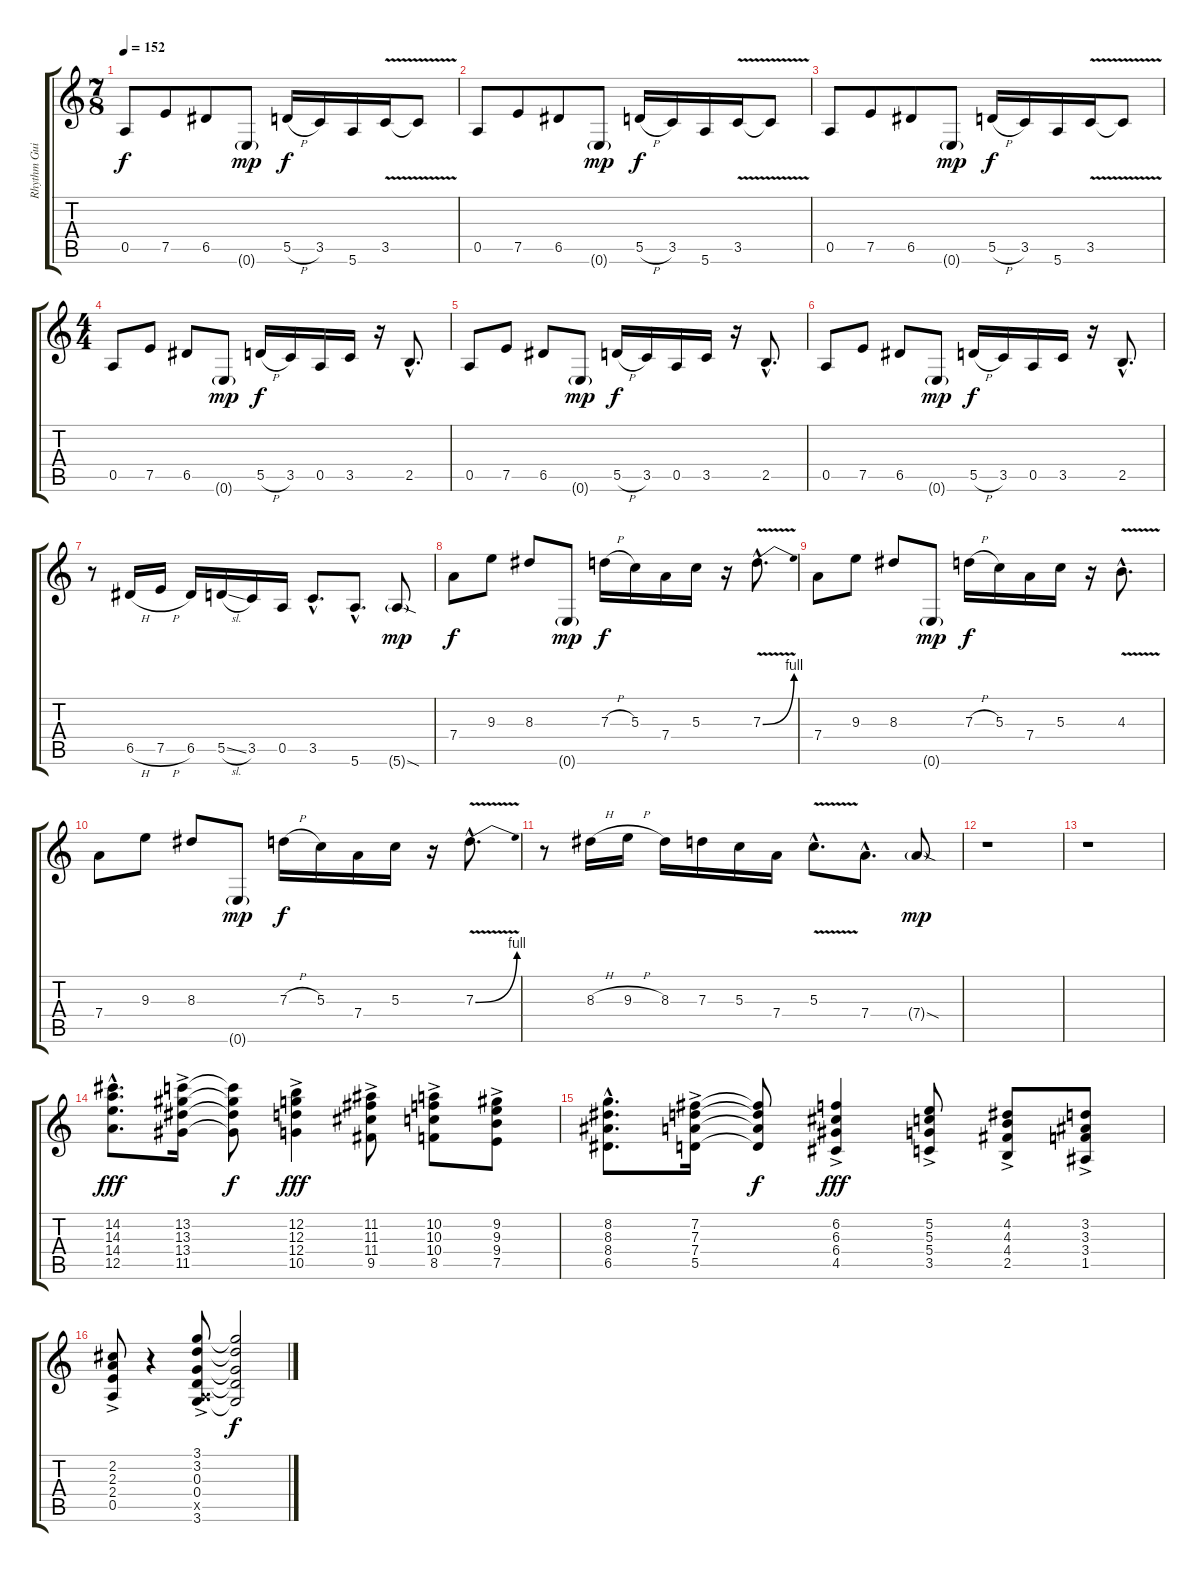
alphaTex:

\track ("Rhythm Guitar 2" "Rhythm Gui") {instrument electricguitarclean}
\staff {score tabs}
\tuning (E4 B3 G3 D3 A2 E2) {hide}
\ts (7 8)
\tempo 152
\clef g2
\ks c
0.5.8{dy f} 7.5.8 6.5.8 0.6{g}.8{dy mp} 5.5{h}.16{dy f} 3.5.16 5.6.16 3.5{v}.16 3.5{t}.8 |
0.5.8 7.5.8 6.5.8 0.6{g}.8{dy mp} 5.5{h}.16{dy f} 3.5.16 5.6.16 3.5{v}.16 3.5{t}.8 |
0.5.8 7.5.8 6.5.8 0.6{g}.8{dy mp} 5.5{h}.16{dy f} 3.5.16 5.6.16 3.5{v}.16 3.5{t}.8 |
\ts (4 4)
0.5.8 7.5.8 6.5.8 0.6{g}.8{dy mp} 5.5{h}.16{dy f} 3.5.16 0.5.16 3.5.16 r.16 2.5{hac}.8{d} |
0.5.8 7.5.8 6.5.8 0.6{g}.8{dy mp} 5.5{h}.16{dy f} 3.5.16 0.5.16 3.5.16 r.16 2.5{hac}.8{d} |
0.5.8 7.5.8 6.5.8 0.6{g}.8{dy mp} 5.5{h}.16{dy f} 3.5.16 0.5.16 3.5.16 r.16 2.5{hac}.8{d} |
r.8 6.5{h}.16 7.5{h}.16 6.5.16 5.5{sl}.16 3.5.16 0.5.16 3.5{hac}.8{d} 5.6{hac}.8{d} 5.6{sod g}.8{dy mp} |
7.4.8{dy f} 9.3.8 8.3.8 0.6{g}.8{dy mp} 7.3{h}.16{dy f} 5.3.16 7.4.16 5.3.16 r.16 7.3{be (bend 0 0 60 4) v hac}.8{d} |
7.4.8 9.3.8 8.3.8 0.6{g}.8{dy mp} 7.3{h}.16{dy f} 5.3.16 7.4.16 5.3.16 r.16 4.3{v hac}.8{d} |
7.4.8 9.3.8 8.3.8 0.6{g}.8{dy mp} 7.3{h}.16{dy f} 5.3.16 7.4.16 5.3.16 r.16 7.3{be (bend 0 0 60 4) v hac}.8{d} |
r.8 8.3{h}.16 9.3{h}.16 8.3.16 7.3.16 5.3.16 7.4.16 5.3{v hac}.8{d} 7.4{hac}.8{d} 7.4{sod g}.8{dy mp} |
r.1 |
r.1 |
(14.2{hac} 14.3{hac} 14.4{hac} 12.5{hac}).8{d dy fff} (13.2{ac} 13.3 13.4 11.5).16 (13.2{t} 13.3{t} 13.4{t} 11.5{t}).8{dy f} (12.2{ac} 12.3 12.4 10.5).4{dy fff} (11.2{ac} 11.3 11.4 9.5).8 (10.2{ac} 10.3 10.4 8.5).8 (9.2{ac} 9.3 9.4 7.5).8 |
(8.2{hac} 8.3{hac} 8.4{hac} 6.5{hac}).8{d} (7.2{ac} 7.3 7.4 5.5).16 (7.2{t} 7.3{t} 7.4{t} 5.5{t}).8{dy f} (6.2 6.3 6.4 4.5{ac}).4{dy fff} (5.2 5.3 5.4 3.5{ac}).8 (4.2 4.3 4.4 2.5{ac}).8 (3.2 3.3 3.4 1.5{ac}).8 |
(2.2 2.3 2.4 0.5{ac}).8 r.4 (3.1 3.2 0.3 0.4 0.5{x} 3.6{ac}).8 (3.1{t} 3.2{t} 0.3{t} 0.4{t} 3.6{t}).2{dy f}
